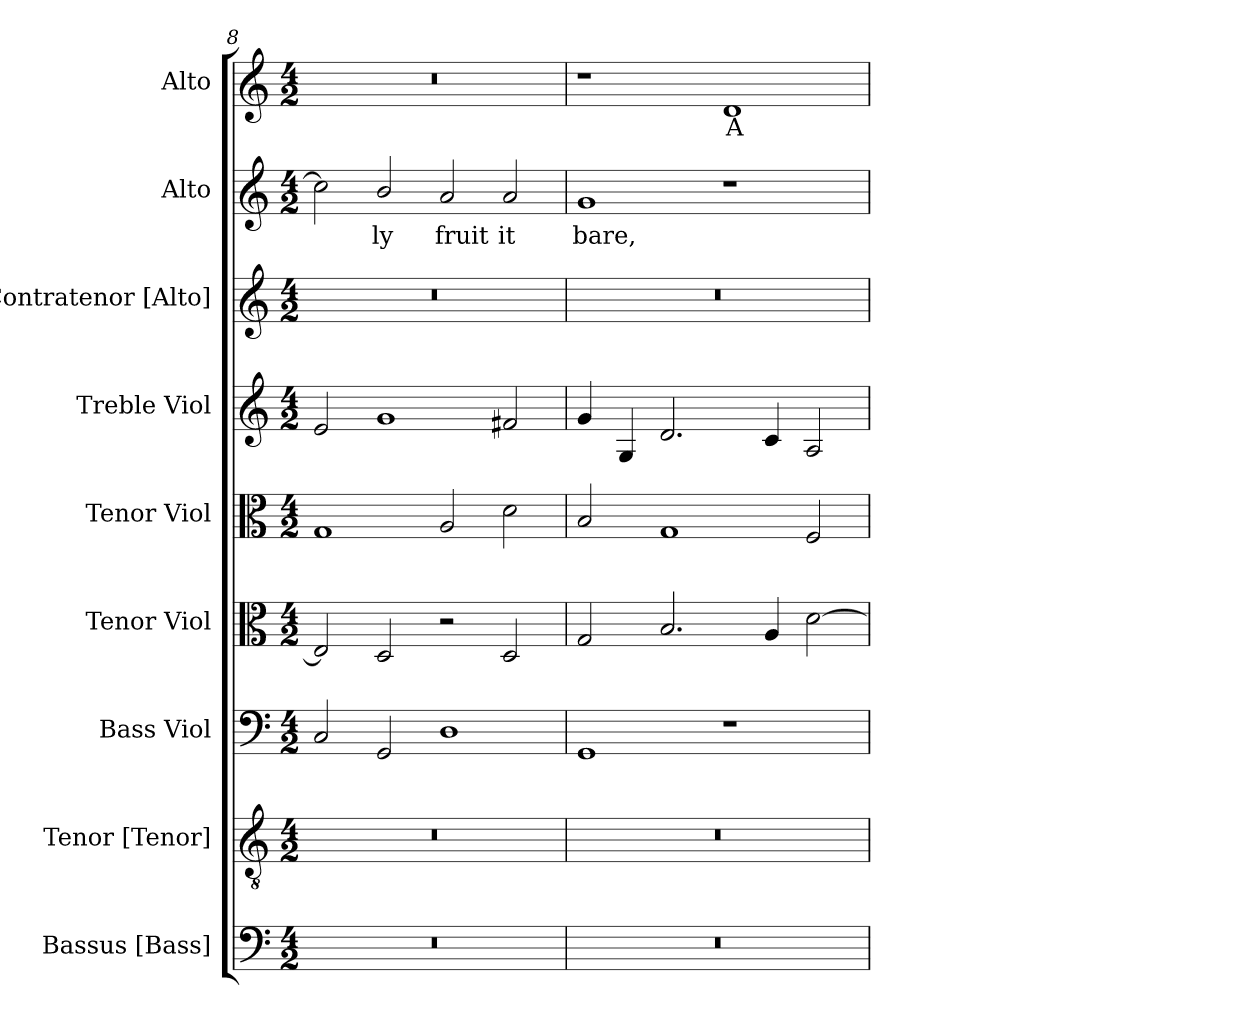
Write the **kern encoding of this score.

**kern	**kern	**kern	**kern	**kern	**kern	**kern	**kern	**text	**kern	**text
*part9	*part8	*part7	*part6	*part5	*part4	*part3	*part2	*part2	*part1	*part1
*staff9	*staff8	*staff7	*staff6	*staff5	*staff4	*staff3	*staff2	*staff2	*staff1	*staff1
*I"Bassus [Bass]	*I"Tenor [Tenor]	*I"Bass Viol	*I"Tenor Viol	*I"Tenor Viol	*I"Treble Viol	*I"Contratenor [Alto]	*I"Alto	*	*I"Alto	*
*I'B.	*I'T.	*I'B. Viol	*I'T. Viol	*I'T. Viol	*I'Tr. Viol	*I'A.	*	*	*I'A.	*
*clefF4	*clefGv2	*clefF4	*clefC3	*clefC3	*clefG2	*clefG2	*clefG2	*	*clefG2	*
*	*ITrd7c12	*	*	*	*	*	*	*	*	*
*k[]	*k[]	*k[]	*k[]	*k[]	*k[]	*k[]	*k[]	*	*k[]	*
*C:	*C:	*C:	*C:	*C:	*C:	*C:	*C:	*	*C:	*
*M4/2	*M4/2	*M4/2	*M4/2	*M4/2	*M4/2	*M4/2	*M4/2	*	*M4/2	*
=8	=8	=8	=8	=8	=8	=8	=8	=8	=8	=8
!LO:N:vis=1	!LO:N:vis=1	!	!	!	!	!LO:N:vis=1	!	!	!LO:N:vis=1	!
0r	0r	2Ci/	2Ei/]	1Gi	2ei/	0r	2cci\]	.	0r	.
!	!	!	!	!	!	!	!	!LO:LY:b:color=#000000	!	!
.	.	2GGi/	2Di/	.	1gi	.	2bi/	-ly	.	.
!	!	!	!	!	!	!	!	!LO:LY:b:color=#000000	!	!
.	.	1Di	2r	2Ai/	.	.	2ai/	fruit	.	.
!	!	!	!	!	!	!	!	!LO:LY:b:color=#000000	!	!
.	.	.	2Di/	2di\	2f#Xi/	.	2ai/	it	.	.
=9	=9	=9	=9	=9	=9	=9	=9	=9	=9	=9
!LO:N:vis=1	!LO:N:vis=1	!	!	!	!	!LO:N:vis=1	!	!	!	!
!	!	!	!	!	!	!	!	!LO:LY:b:color=#000000	!	!
0r	0r	1GGi	2Gi/	2Bi/	4gi/	0r	1gi	bare,	1r	.
.	.	.	.	.	4Gi/	.	.	.	.	.
.	.	.	2.Bi/	1Gi	2.di/	.	.	.	.	.
!	!	!	!	!	!	!	!	!	!	!LO:LY:b:color=#000000
.	.	1r	.	.	.	.	1r	.	1di	A
.	.	.	4Ai/	.	4ci/	.	.	.	.	.
.	.	.	[2di\	2Fi/	2Ai/	.	.	.	.	.
=	=	=	=	=	=	=	=	=	=	=
*-	*-	*-	*-	*-	*-	*-	*-	*-	*-	*-
